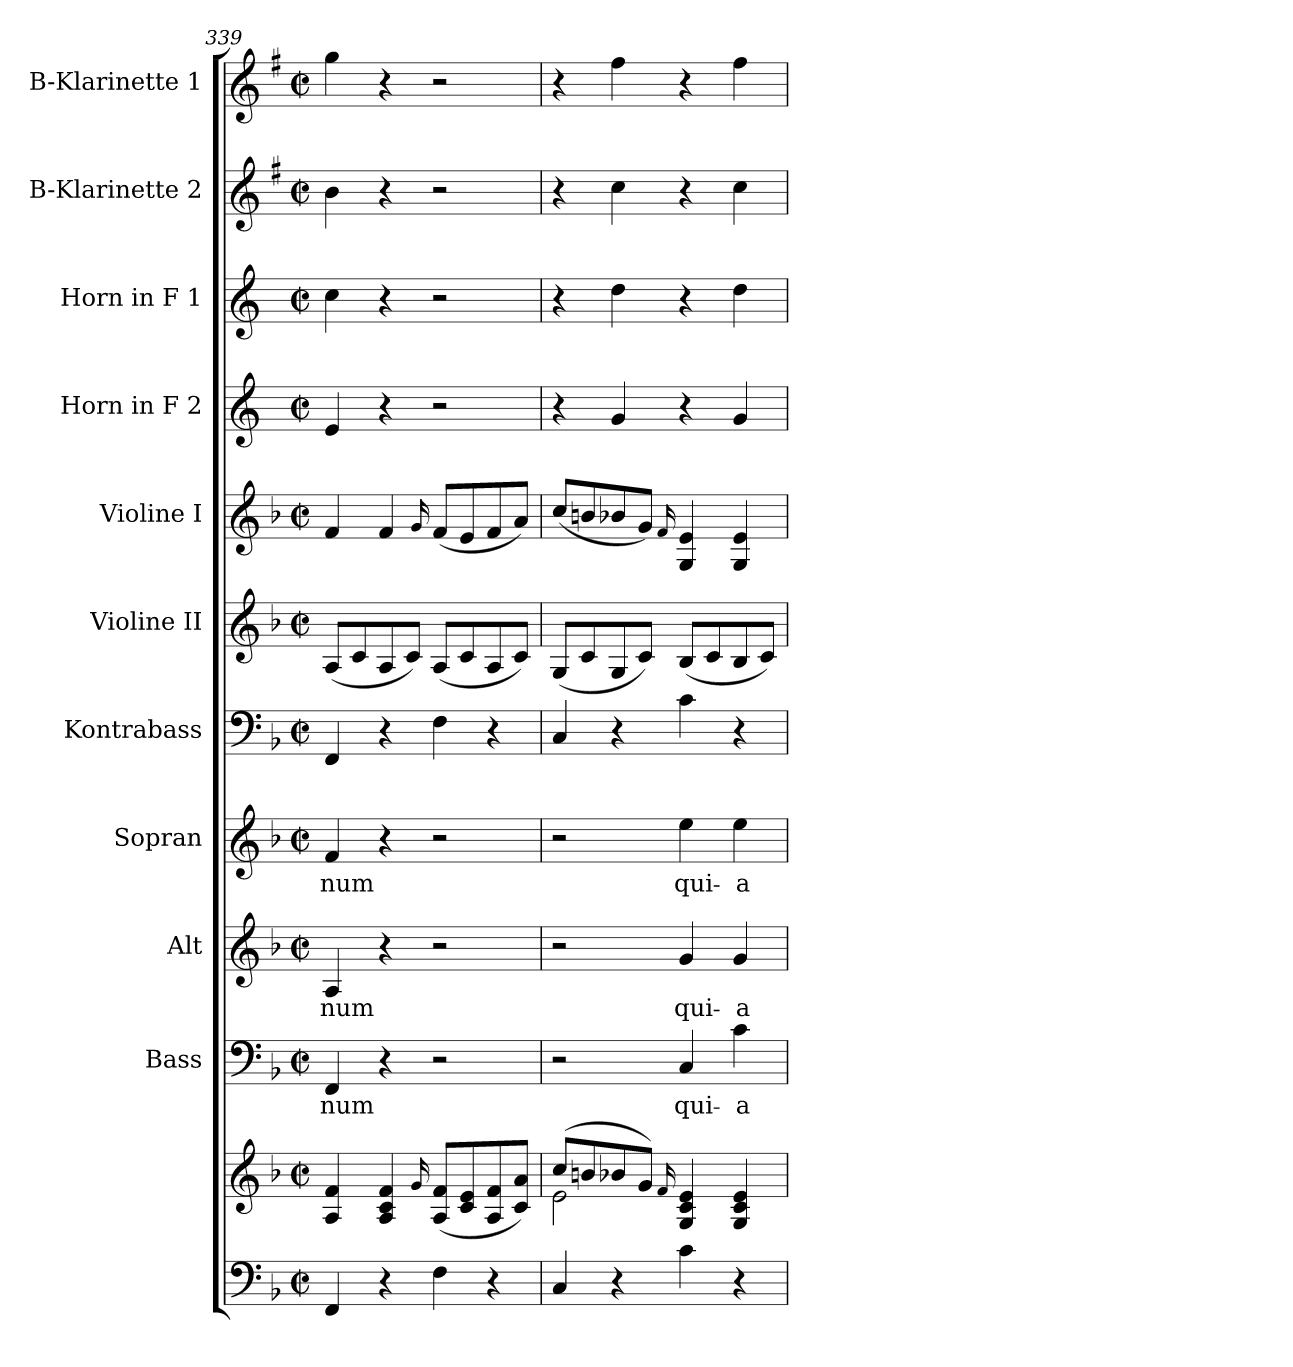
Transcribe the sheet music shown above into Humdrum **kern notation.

**kern	**kern	**kern	**text	**kern	**text	**kern	**text	**kern	**kern	**kern	**kern	**kern	**kern	**kern
*part11	*part11	*part10	*part10	*part9	*part9	*part8	*part8	*part7	*part6	*part5	*part4	*part3	*part2	*part1
*staff12	*staff11	*staff10	*staff10	*staff9	*staff9	*staff8	*staff8	*staff7	*staff6	*staff5	*staff4	*staff3	*staff2	*staff1
*	*	*I"Bass	*	*I"Alt	*	*I"Sopran	*	*I"Kontrabass	*I"Violine II	*I"Violine I	*I"Horn in F 2	*I"Horn in F 1	*I"B-Klarinette 2	*I"B-Klarinette 1
*	*	*I'B.	*	*I'A.	*	*I'S.	*	*I'Kb.	*I'Vl. II	*I'Vl. I	*	*	*I'B Kl. 2	*I'B Kl. 1
*clefF4	*clefG2	*clefF4	*	*clefG2	*	*clefG2	*	*clefF4	*clefG2	*clefG2	*clefG2	*clefG2	*clefG2	*clefG2
*	*	*	*	*	*	*	*	*ITrd7c12	*	*	*ITrd4c7	*ITrd4c7	*ITrd1c2	*ITrd1c2
*k[b-]	*k[b-]	*k[b-]	*	*k[b-]	*	*k[b-]	*	*k[b-]	*k[b-]	*k[b-]	*k[b-]	*k[b-]	*k[b-]	*k[b-]
*F:	*F:	*F:	*	*F:	*	*F:	*	*F:	*F:	*F:	*F:	*F:	*F:	*F:
*M2/2	*M2/2	*M2/2	*	*M2/2	*	*M2/2	*	*M2/2	*M2/2	*M2/2	*M2/2	*M2/2	*M2/2	*M2/2
*met(c|)	*met(c|)	*met(c|)	*	*met(c|)	*	*met(c|)	*	*met(c|)	*met(c|)	*met(c|)	*met(c|)	*met(c|)	*met(c|)	*met(c|)
=339	=339	=339	=339	=339	=339	=339	=339	=339	=339	=339	=339	=339	=339	=339
!	!	!	!LO:LY:b	!	!LO:LY:b	!	!LO:LY:b	!	!	!	!	!	!	!
4FF/	4A/ 4f/	4FF/	-num	4A/	-num	4f/	-num	4FFF/	(<8A/L	4f/	4A/	4f\	4a\	4ff\
.	.	.	.	.	.	.	.	.	8c/	.	.	.	.	.
4r	4A/ 4c/ 4f/	4r	.	4r	.	4r	.	4r	8A/	4f/	4r	4r	4r	4r
.	.	.	.	.	.	.	.	.	8c/J)	.	.	.	.	.
.	16qqg/	.	.	.	.	.	.	.	.	16qqg/	.	.	.	.
4F\	(<8A/ 8f/L	2r	.	2r	.	2r	.	4FF\	(<8A/L	(<8f/L	2r	2r	2r	2r
.	8c/ 8e/	.	.	.	.	.	.	.	8c/	8e/	.	.	.	.
4r	8A/ 8f/	.	.	.	.	.	.	4r	8A/	8f/	.	.	.	.
.	8c/ 8a/J)	.	.	.	.	.	.	.	8c/J)	8a/J)	.	.	.	.
!!LO:PB:g=z
=340	=340	=340	=340	=340	=340	=340	=340	=340	=340	=340	=340	=340	=340	=340
*	*^	*	*	*	*	*	*	*	*	*	*	*	*	*
4C/	(>8cc/L	2e\	2r	.	2r	.	2r	.	4CC/	(<8G/L	(<8cc/L	4r	4r	4r	4r
.	8bn/	.	.	.	.	.	.	.	.	8c/	8bn/	.	.	.	.
4r	8b-X/	.	.	.	.	.	.	.	4r	8G/	8b-X/	4c/	4g\	4b-\	4ee\
.	8g/J)	.	.	.	.	.	.	.	.	8c/J)	8g/J)	.	.	.	.
.	16qqf/	.	.	.	.	.	.	.	.	.	16qqf/	.	.	.	.
!	!	!	!	!LO:LY:b	!	!LO:LY:b	!	!LO:LY:b	!	!	!	!	!	!	!
4c\	4G/ 4c/ 4e/	2ryy	4C/	qui-	4g/	qui-	4ee\	qui-	4C\	(<8B-/L	4G/ 4e/	4r	4r	4r	4r
.	.	.	.	.	.	.	.	.	.	8c/	.	.	.	.	.
!	!	!	!	!LO:LY:b	!	!LO:LY:b	!	!LO:LY:b	!	!	!	!	!	!	!
4r	4G/ 4c/ 4e/	.	4c\	-a	4g/	-a	4ee\	-a	4r	8B-/	4G/ 4e/	4c/	4g\	4b-\	4ee\
.	.	.	.	.	.	.	.	.	.	8c/J)	.	.	.	.	.
*	*v	*v	*	*	*	*	*	*	*	*	*	*	*	*	*
=	=	=	=	=	=	=	=	=	=	=	=	=	=	=
*-	*-	*-	*-	*-	*-	*-	*-	*-	*-	*-	*-	*-	*-	*-
